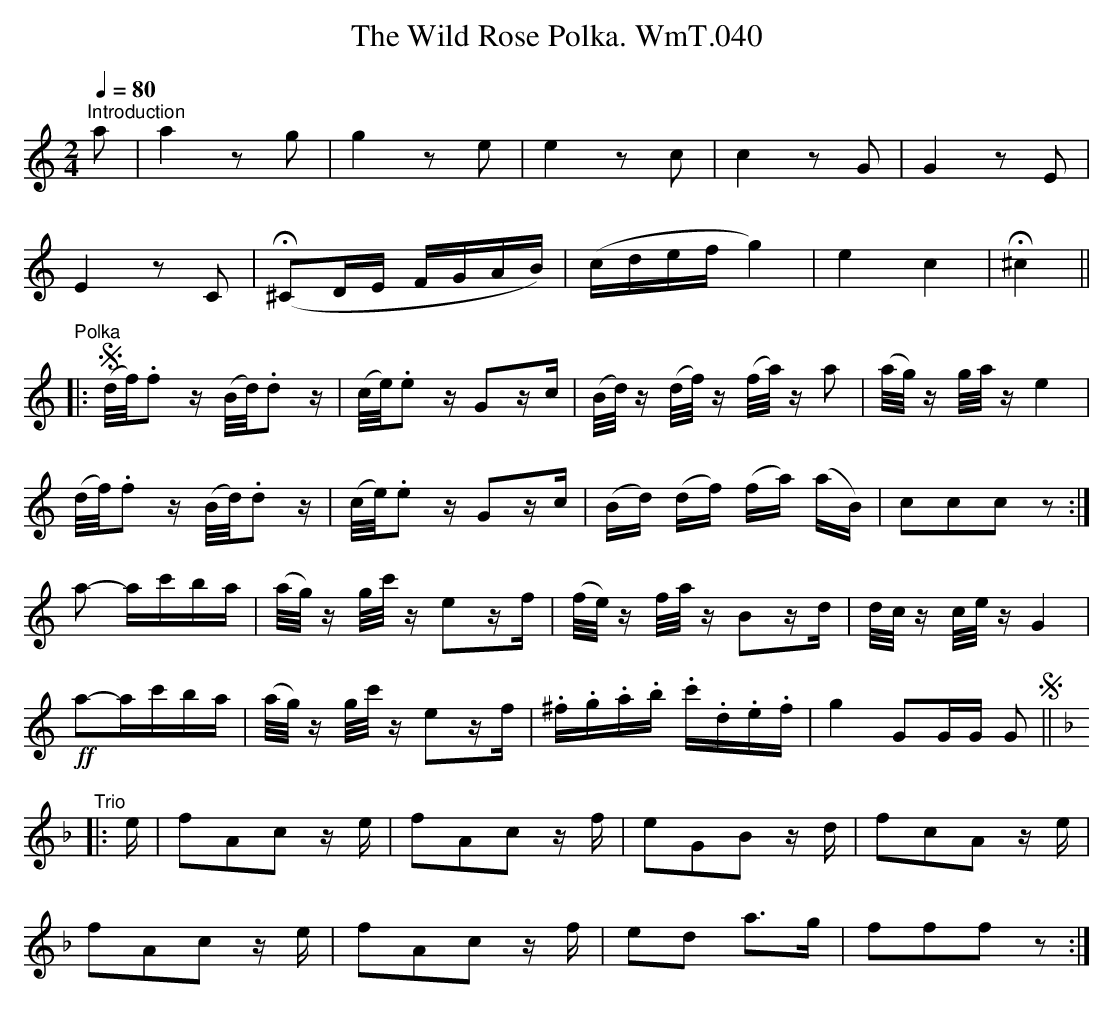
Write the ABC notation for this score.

X:1
T:Wild Rose Polka. WmT.040, The
M:2/4
L:1/8
Q:1/4=80
K:C
"^Introduction"\\
a|a2 zg|g2 ze|e2 zc|c2 zG|G2 zE|
E2 zC|(H^CD/E/ F/G/A/B/)|(c/d/e/f/ g2)|e2c2|H^c2||
"^Polka"\\
|:!segno!(d//f//).f z/ (B//d//).dz/|(c//e//).e z/ Gz/c/|\\
(B//d//) z/(d//f//) z/ (f//a//) z/a|(a//g//) z/g//a// z/e2|
(d//f//).f z/ (B//d//).dz/|(c//e//).e z/ Gz/c/|\\
(B/d/) (d/f/) (f/a/) (a/B/)|cccz:|
a -a/c'/b/a/|(a//g//) z/ g//c'// z/ez/f/|\\
(f//e//) z/ f//a// z/ Bz/d/|d//c// z/ c//e// z/G2|
!ff!a-a/c'/b/a/|(a//g//) z/ g//c'// z/ez/f/|\\
.^f/.g/.a/.b/ .c'/.d/.e/.f/|g2 GG/G/ G !segno!||
K:F
"^Trio"\\
|:e/|fAc z/e/|fAc z/f/|eGB z/d/|fcA z/e/|
fAc z/e/|fAc z/f/|ed a>g|fffz:|
